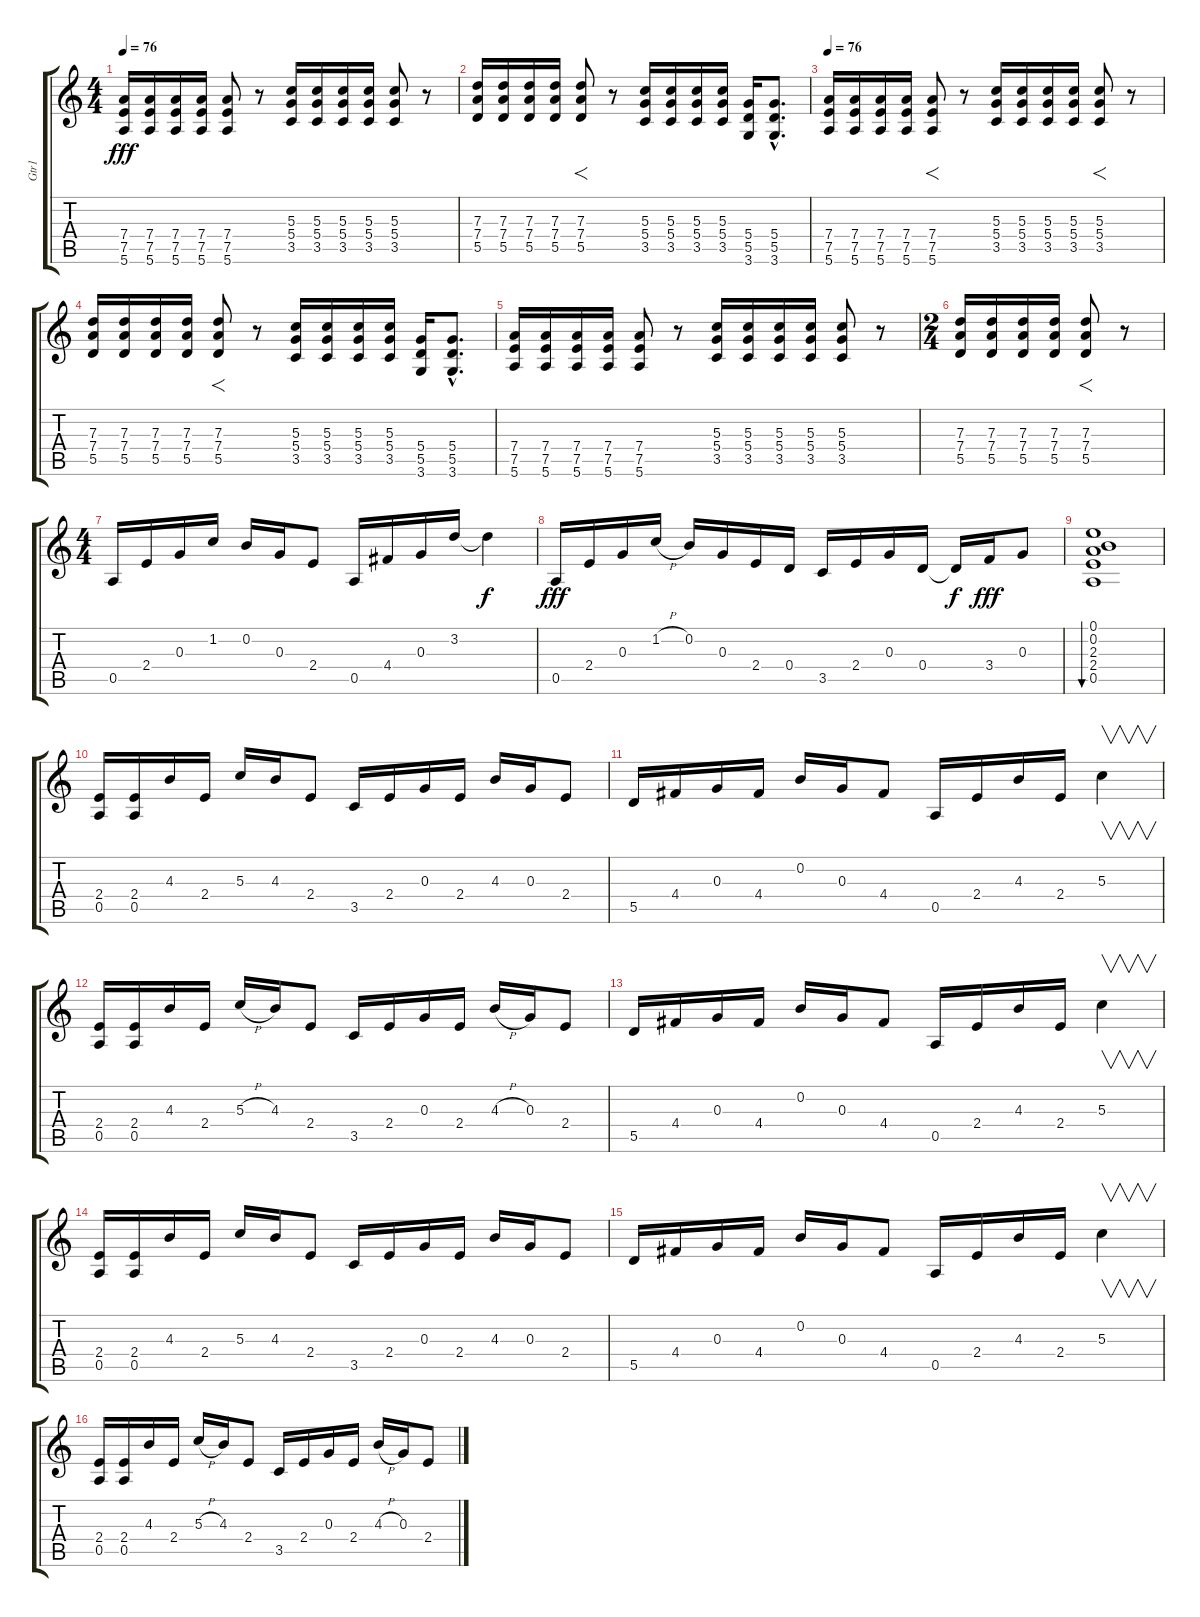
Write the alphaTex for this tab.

\track ("Gtr1" "Gtr1") {instrument acousticguitarnylon}
\staff {score tabs}
\tuning (E4 B3 G3 D3 A2 E2) {hide}
\ts (4 4)
\tempo 76
\clef g2
\ks c
(7.4 7.5 5.6).16{dy fff} (7.4 7.5 5.6).16 (7.4 7.5 5.6).16 (7.4 7.5 5.6).16 (7.4 7.5 5.6).8 r.8 (5.3 5.4 3.5).16 (5.3 5.4 3.5).16 (5.3 5.4 3.5).16 (5.3 5.4 3.5).16 (5.3 5.4 3.5).8 r.8 |
(7.3 7.4 5.5).16 (7.3 7.4 5.5).16 (7.3 7.4 5.5).16 (7.3 7.4 5.5).16 (7.3 7.4 5.5).8{f} r.8 (5.3 5.4 3.5).16 (5.3 5.4 3.5).16 (5.3 5.4 3.5).16 (5.3 5.4 3.5).16 (5.4 5.5 3.6).16 (5.4{hac} 5.5{hac} 3.6{hac}).8{d} |
\tempo 76
(7.4 7.5 5.6).16{volume 16 instrument overdrivenguitar} (7.4 7.5 5.6).16{volume 16 instrument overdrivenguitar} (7.4 7.5 5.6).16 (7.4 7.5 5.6).16 (7.4 7.5 5.6).8{f} r.8 (5.3 5.4 3.5).16 (5.3 5.4 3.5).16 (5.3 5.4 3.5).16 (5.3 5.4 3.5).16 (5.3 5.4 3.5).8{f} r.8 |
(7.3 7.4 5.5).16 (7.3 7.4 5.5).16 (7.3 7.4 5.5).16 (7.3 7.4 5.5).16 (7.3 7.4 5.5).8{f} r.8 (5.3 5.4 3.5).16 (5.3 5.4 3.5).16 (5.3 5.4 3.5).16 (5.3 5.4 3.5).16 (5.4 5.5 3.6).16 (5.4{hac} 5.5{hac} 3.6{hac}).8{d} |
(7.4 7.5 5.6).16 (7.4 7.5 5.6).16 (7.4 7.5 5.6).16 (7.4 7.5 5.6).16 (7.4 7.5 5.6).8 r.8 (5.3 5.4 3.5).16 (5.3 5.4 3.5).16 (5.3 5.4 3.5).16 (5.3 5.4 3.5).16 (5.3 5.4 3.5).8 r.8 |
\ts (2 4)
(7.3 7.4 5.5).16 (7.3 7.4 5.5).16 (7.3 7.4 5.5).16 (7.3 7.4 5.5).16 (7.3 7.4 5.5).8{f} r.8 |
\ts (4 4)
0.5.16{volume 8 instrument acousticguitarnylon} 2.4.16 0.3.16 1.2.16 0.2.16 0.3.16 2.4.8 0.5.16 4.4.16 0.3.16 3.2.16 3.2{t}.4{dy f} |
0.5.16{dy fff} 2.4.16 0.3.16 1.2{h}.16 0.2.16 0.3.16 2.4.16 0.4.16 3.5.16 2.4.16 0.3.16 0.4.16 0.4{t}.16{dy f} 3.4.16{dy fff} 0.3.8 |
(0.1 0.2 2.3 2.4 0.5).1{bu 240} |
(2.4 0.5).16{volume 16 instrument overdrivenguitar} (2.4 0.5).16 4.3.16 2.4.16 5.3.16 4.3.16 2.4.8 3.5.16 2.4.16 0.3.16 2.4.16 4.3.16 0.3.16 2.4.8 |
5.5.16 4.4.16 0.3.16 4.4.16 0.2.16 0.3.16 4.4.8 0.5.16 2.4.16 4.3.16 2.4.16 5.3.4{v} |
(2.4 0.5).16 (2.4 0.5).16 4.3.16 2.4.16 5.3{h}.16 4.3.16 2.4.8 3.5.16 2.4.16 0.3.16 2.4.16 4.3{h}.16 0.3.16 2.4.8 |
5.5.16 4.4.16 0.3.16 4.4.16 0.2.16 0.3.16 4.4.8 0.5.16 2.4.16 4.3.16 2.4.16 5.3.4{v} |
(2.4 0.5).16{volume 16 instrument overdrivenguitar} (2.4 0.5).16 4.3.16 2.4.16 5.3.16 4.3.16 2.4.8 3.5.16 2.4.16 0.3.16 2.4.16 4.3.16 0.3.16 2.4.8 |
5.5.16 4.4.16 0.3.16 4.4.16 0.2.16 0.3.16 4.4.8 0.5.16 2.4.16 4.3.16 2.4.16 5.3.4{v} |
(2.4 0.5).16 (2.4 0.5).16 4.3.16 2.4.16 5.3{h}.16 4.3.16 2.4.8 3.5.16 2.4.16 0.3.16 2.4.16 4.3{h}.16 0.3.16 2.4.8
